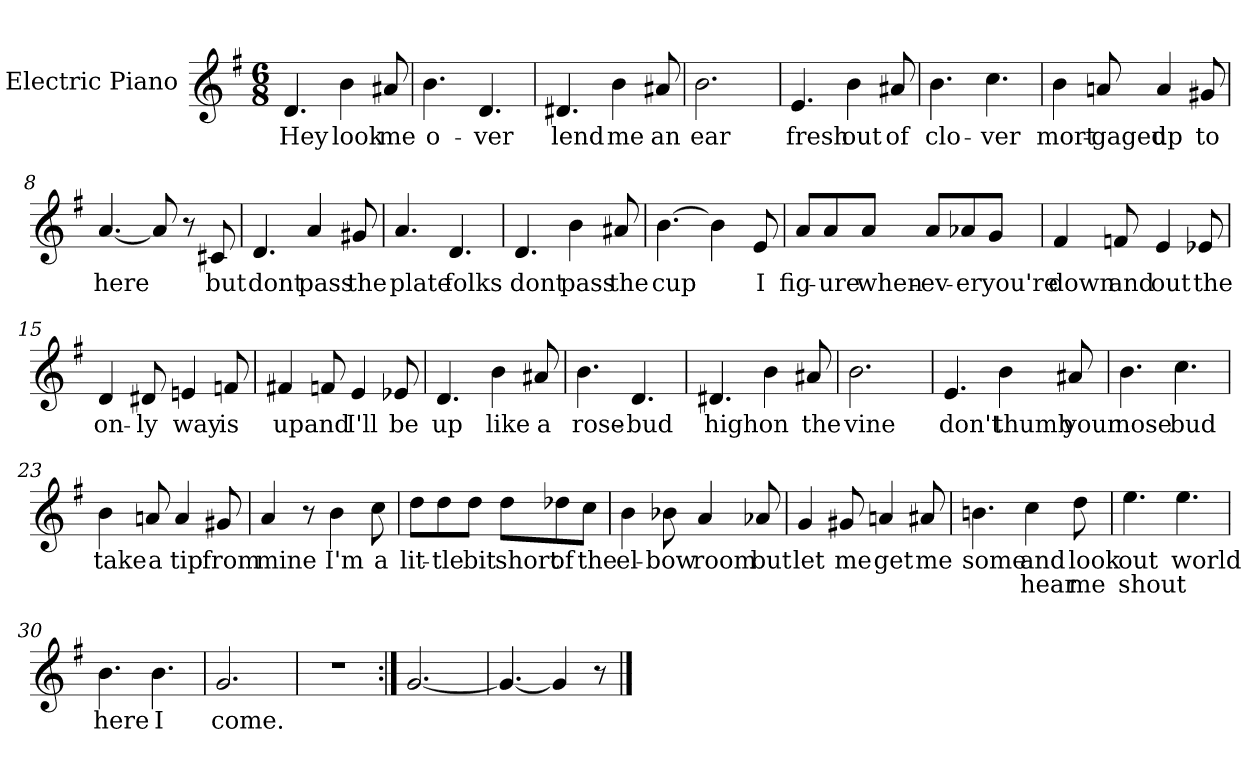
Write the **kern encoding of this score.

**kern	**text	**text
*part1	*part1	*part1
*staff1	*staff1	*staff1
*I"Electric Piano	*	*
*I'E.Pno	*	*
*clefG2	*	*
*k[f#]	*	*
*G:	*	*
*M6/8	*	*
=1	=1	=1
4.d/	Hey	.
4b\	look	.
8a#X/	me	.
=2	=2	=2
4.b\	o-	.
4.d/	-ver	.
=3	=3	=3
4.d#X/	lend	.
4b\	me	.
8a#X/	an	.
=4	=4	=4
2.b\	ear	.
=5	=5	=5
4.e/	fresh	.
4b\	out	.
8a#X/	of	.
=6	=6	=6
4.b\	clo-	.
4.cc\	-ver	.
!!LO:LB:g=z
=7	=7	=7
4b\	mort-	.
8an/	-gaged	.
4a/	up	.
8g#X/	to	.
=8	=8	=8
[4.a/	here	.
8a/]	.	.
8r	.	.
8c#X/	but	.
=9	=9	=9
4.d/	dont	.
4a/	pass	.
8g#X/	the	.
=10	=10	=10
4.a/	plate	.
4.d/	folks	.
=11	=11	=11
4.d/	dont	.
4b\	pass	.
8a#X/	the	.
!!LO:LB:g=z
=12	=12	=12
[4.b\	cup	.
4b\]	.	.
8e/	I	.
=13	=13	=13
8a/L	fig-	.
8a/	-ure	.
8a/J	when-	.
8a/L	-ev-	.
8a-X/	-er	.
8g/J	you're	.
=14	=14	=14
4f#/	down	.
8fn/	and	.
4e/	out	.
8e-X/	the	.
=15	=15	=15
4d/	on-	.
8d#X/	-ly	.
4en/	way	.
8fn/	is	.
!!LO:LB:g=z
=16	=16	=16
4f#X/	up	.
8fn/	and	.
4e/	I'll	.
8e-X/	be	.
=17	=17	=17
4.d/	up	.
4b\	like	.
8a#X/	a	.
=18	=18	=18
4.b\	rose-	.
4.d/	-bud	.
=19	=19	=19
4.d#X/	high	.
4b\	on	.
8a#X/	the	.
=20	=20	=20
2.b\	vine	.
!!LO:LB:g=z
=21	=21	=21
4.e/	don't	.
4b\	thumb	.
8a#X/	your	.
=22	=22	=22
4.b\	nose	.
4.cc\	bud	.
=23	=23	=23
4b\	take	.
8an/	a	.
4a/	tip	.
8g#X/	from	.
=24	=24	=24
4a/	mine	.
8r	.	.
4b\	I'm	.
8cc\	a	.
!!LO:LB:g=z
=25	=25	=25
8dd\L	lit-	.
8dd\	-tle	.
8dd\J	bit	.
8dd\L	short	.
8dd-X\	of	.
8cc\J	the	.
=26	=26	=26
4b\	el-	.
8b-X\	-bow	.
4a/	room	.
8a-X/	but	.
=27	=27	=27
4g/	let	.
8g#X/	me	.
4an/	get	.
8a#X/	me	.
=28	=28	=28
4.bn\	some	.
4cc\	and	hear
8dd\	look	me
!!LO:LB:g=z
=29	=29	=29
4.ee\	out	shout
4.ee\	world	.
=30	=30	=30
4.b\	here	.
4.b\	I	.
=31	=31	=31
2.g/	come.	.
=32	=32	=32
2.r	.	.
=33:|!	=33:|!	=33:|!
[2.g/	.	.
=34	=34	=34
4.g/_	.	.
4g/]	.	.
8r	.	.
==	==	==
*-	*-	*-
